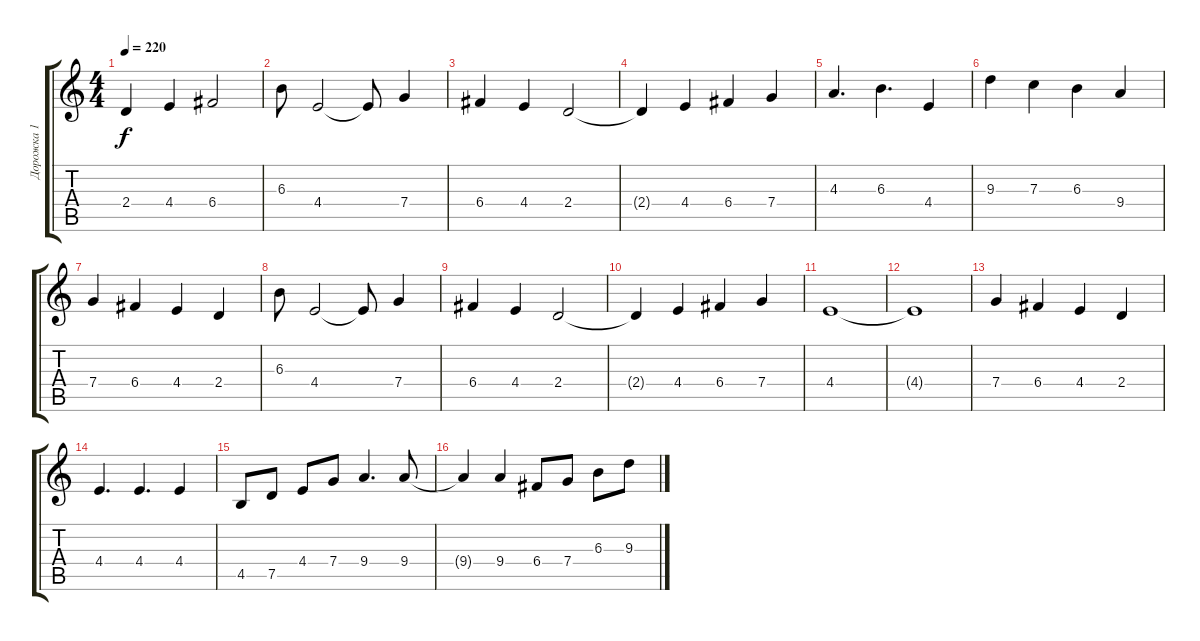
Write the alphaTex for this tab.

\track ("Дорожка 1" "Дорожка 1") {instrument overdrivenguitar}
\staff {score tabs}
\tuning (D4 A3 F3 C3 G2 C2) {hide}
\ts (4 4)
\tempo 220
\clef g2
\ks c
2.4{t}.4{dy f} 4.4.4 6.4.2 |
6.3.8 4.4.2 4.4{t}.8 7.4.4 |
6.4.4 4.4.4 2.4.2 |
2.4{t}.4 4.4.4 6.4.4 7.4.4 |
4.3.4{d} 6.3.4{d} 4.4.4 |
9.3.4 7.3.4 6.3.4 9.4.4 |
7.4.4 6.4.4 4.4.4 2.4.4 |
6.3.8 4.4.2 4.4{t}.8 7.4.4 |
6.4.4 4.4.4 2.4.2 |
2.4{t}.4 4.4.4 6.4.4 7.4.4 |
4.4.1 |
4.4{t}.1 |
7.4.4 6.4.4 4.4.4 2.4.4 |
4.4.4{d} 4.4.4{d} 4.4.4 |
4.5.8 7.5.8 4.4.8 7.4.8 9.4.4{d} 9.4.8 |
9.4{t}.4 9.4.4 6.4.8 7.4.8 6.3.8 9.3.8
